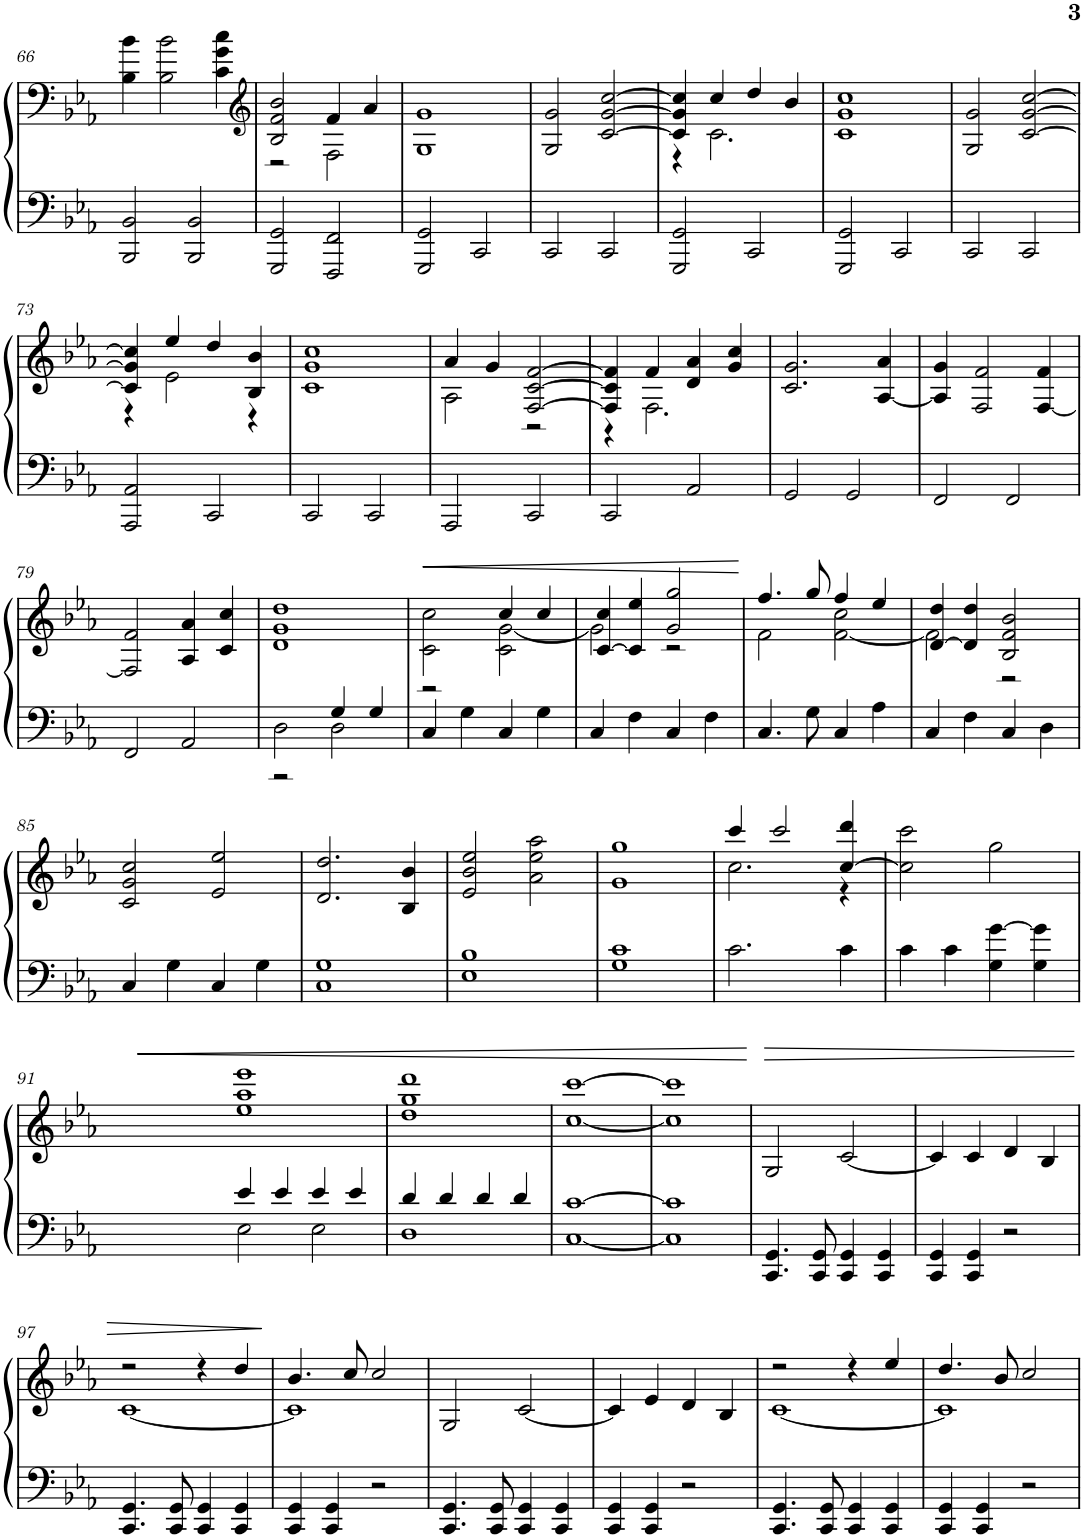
**kern	**kern	**dynam
*part1	*part1	*part1
*staff2	*staff1	*staff1/2
*I"钢琴, Right	*	*
!!LO:PB:g=z
*clefF4	*clefF4	*
*k[b-e-a-]	*k[b-e-a-]	*
*M4/4	*M4/4	*
=66	=66	=66
2BBB-/ 2BB-/	4B-\ 4b-\	.
.	2B-\ 2b-\	.
2BBB-/ 2BB-/	.	.
.	4c\ 4g\ 4cc\	.
=67	=67	=67
*	*clefG2	*
*	*^	*
2GGG/ 2GG/	2B-/ 2f/ 2b-/	2r	.
2FFF/ 2FF/	4f/	2F\	.
.	4a-/	.	.
*	*v	*v	*
=68	=68	=68
2GGG/ 2GG/	1G 1g	.
2CC/	.	.
=69	=69	=69
2CC/	2G/ 2g/	.
2CC/	[2c/ [2g/ [2cc/	.
=70	=70	=70
*	*^	*
2GGG/ 2GG/	4c/] 4g/] 4cc/]	4r	.
.	4cc/	2.c\	.
2CC/	4dd/	.	.
.	4b-/	.	.
*	*v	*v	*
=71	=71	=71
2GGG/ 2GG/	1c 1g 1cc	.
2CC/	.	.
=72	=72	=72
2CC/	2G/ 2g/	.
2CC/	[2c/ [2g/ [2cc/	.
!!LO:LB:g=z
=73	=73	=73
*	*^	*
2AAA-/ 2AA-/	4c/] 4g/] 4cc/]	4r	.
.	4ee-/	2e-\	.
2CC/	4dd/	.	.
.	4B-/ 4b-/	4r	.
*	*v	*v	*
=74	=74	=74
2CC/	1c 1g 1cc	.
2CC/	.	.
=75	=75	=75
*	*^	*
2AAA-/	4a-/	2A-\	.
.	4g/	.	.
2CC/	[2F/ [2c/ [2f/	2r	.
=76	=76	=76	=76
2CC/	4F/] 4c/] 4f/]	4r	.
.	4f/	2.F\	.
2AA-/	4d/ 4a-/	.	.
.	4g/ 4cc/	.	.
*	*v	*v	*
=77	=77	=77
2GG/	2.c/ 2.g/	.
2GG/	.	.
.	[4A-/ 4a-/	.
=78	=78	=78
2FF/	4A-/] 4g/	.
.	2F/ 2f/	.
2FF/	.	.
.	[4F/ 4f/	.
!!LO:LB:g=z
=79	=79	=79
2FF/	2F/] 2f/	.
2AA-/	4A-/ 4a-/	.
.	4c/ 4cc/	.
=80	=80	=80
*^	*	*
2D\	2r	1d 1g 1dd	.
4G/	2D\	.	.
4G/	.	.	.
*v	*v	*	*
=81	=81	=81
!	!	!LO:HP:b
*	*^	*
4C/	2c\ 2cc\	2r	<
4G\	.	.	.
4C/	4cc/	2c\ [2g\	.
4G\	4cc/	.	.
=82	=82	=82	=82
4C/	[4c/ 4cc/	2g\]	.
4F\	4c/] 4ee-/	.	.
4C/	2g/ 2gg/	2r	.
4F\	.	.	.
*	*v	*v	*
.	.	[
=83	=83	=83
*	*^	*
4.C/	4.ff/	2f\	.
8G\	8gg/	.	.
4C/	4ff/	[2f\ 2cc\	.
4A-\	4ee-/	.	.
=84	=84	=84	=84
4C/	[4d/ 4dd/	2f\]	.
4F\	4d/] 4dd/	.	.
4C/	2B-/ 2f/ 2b-/	2r	.
4D\	.	.	.
*	*v	*v	*
!!LO:LB:g=z
=85	=85	=85
4C/	2c/ 2g/ 2cc/	.
4G\	.	.
4C/	2e-/ 2ee-/	.
4G\	.	.
=86	=86	=86
1C 1G	2.d/ 2.dd/	.
.	4B-/ 4b-/	.
=87	=87	=87
1E- 1B-	2e-/ 2b-/ 2ee-/	.
.	2a-\ 2ee-\ 2aa-\	.
=88	=88	=88
1G 1c	1g 1gg	.
=89	=89	=89
*	*^	*
2.c\	4ccc/	2.cc\	.
.	2ccc/	.	.
4c\	[4cc/ 4ddd/	4r	.
*	*v	*v	*
=90	=90	=90
4c\	2cc\] 2ccc\	.
4c\	.	.
4G\ [4g\	2gg\	.
4G\ 4g\]	.	.
!!LO:LB:g=z
=91	=91	=91
*^	*	*
!	!	!	!LO:HP:b
4e-/	2E-\	1ee- 1aa- 1eee-	<
4e-/	.	.	.
4e-/	2E-\	.	.
4e-/	.	.	.
=92	=92	=92	=92
4d/	1D	1dd 1gg 1ddd	.
4d/	.	.	.
4d/	.	.	.
4d/	.	.	.
*v	*v	*	*
=93	=93	=93
[1C [1c	[1cc [1ccc	.
=94	=94	=94
1C] 1c]	1cc] 1ccc]	.
.	.	[
=95	=95	=95
!	!	!LO:HP:b
4.CC/ 4.GG/	2G/	>
8CC/ 8GG/	.	.
4CC/ 4GG/	[2c/	.
4CC/ 4GG/	.	.
=96	=96	=96
4CC/ 4GG/	4c/]	.
4CC/ 4GG/	4c/	.
2r	4d/	.
.	4B-/	.
!!LO:LB:g=z
=97	=97	=97
*	*^	*
4.CC/ 4.GG/	2r	[1c	.
8CC/ 8GG/	.	.	.
4CC/ 4GG/	4r	.	.
4CC/ 4GG/	4dd/	.	.
*	*v	*v	*
.	.	]
=98	=98	=98
*	*^	*
4CC/ 4GG/	4.b-/	1c]	.
4CC/ 4GG/	.	.	.
.	8cc/	.	.
2r	2cc/	.	.
*	*v	*v	*
=99	=99	=99
4.CC/ 4.GG/	2G/	.
8CC/ 8GG/	.	.
4CC/ 4GG/	[2c/	.
4CC/ 4GG/	.	.
=100	=100	=100
4CC/ 4GG/	4c/]	.
4CC/ 4GG/	4e-/	.
2r	4d/	.
.	4B-/	.
=101	=101	=101
*	*^	*
4.CC/ 4.GG/	2r	[1c	.
8CC/ 8GG/	.	.	.
4CC/ 4GG/	4r	.	.
4CC/ 4GG/	4ee-/	.	.
=102	=102	=102	=102
4CC/ 4GG/	4.dd/	1c]	.
4CC/ 4GG/	.	.	.
.	8b-/	.	.
2r	2cc/	.	.
*	*v	*v	*
=	=	=
*-	*-	*-
